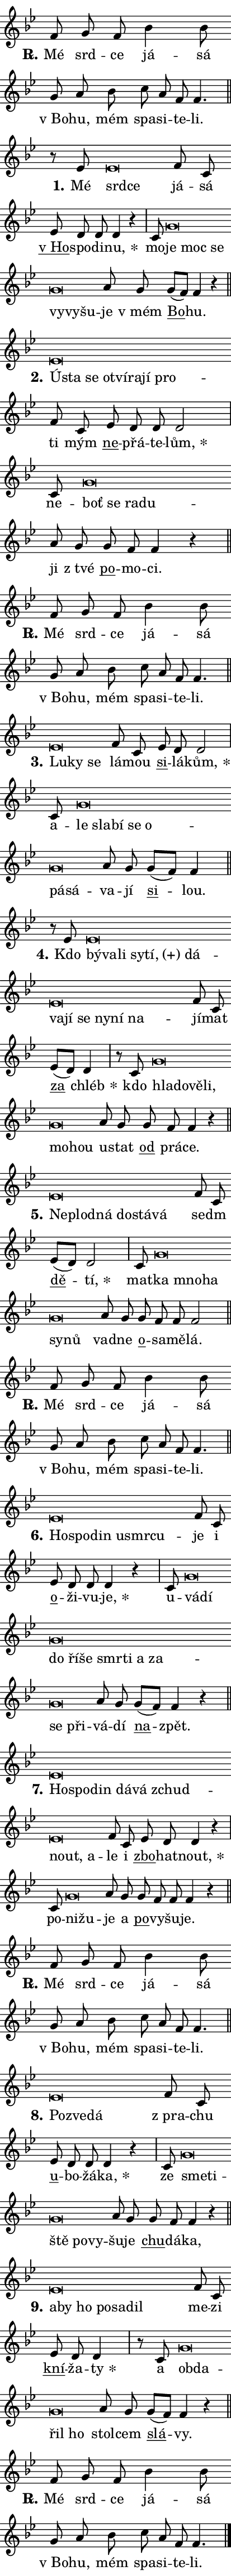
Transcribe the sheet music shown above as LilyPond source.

\version "2.22.1"
\header { tagline = "" }
\paper {
  indent = 0\cm
  top-margin = 0\cm
  right-margin = 0\cm
  bottom-margin = 0\cm
  left-margin = 0\cm
  paper-width = 7\cm
  page-breaking = #ly:one-page-breaking
  system-system-spacing.basic-distance = #11
  score-system-spacing.basic-distance = #11.3
  ragged-last = ##f
}


%% Author: Thomas Morley
%% https://lists.gnu.org/archive/html/lilypond-user/2020-05/msg00002.html
#(define (line-position grob)
"Returns position of @var[grob} in current system:
   @code{'start}, if at first time-step
   @code{'end}, if at last time-step
   @code{'middle} otherwise
"
  (let* ((col (ly:item-get-column grob))
         (ln (ly:grob-object col 'left-neighbor))
         (rn (ly:grob-object col 'right-neighbor))
         (col-to-check-left (if (ly:grob? ln) ln col))
         (col-to-check-right (if (ly:grob? rn) rn col))
         (break-dir-left
           (and
             (ly:grob-property col-to-check-left 'non-musical #f)
             (ly:item-break-dir col-to-check-left)))
         (break-dir-right
           (and
             (ly:grob-property col-to-check-right 'non-musical #f)
             (ly:item-break-dir col-to-check-right))))
        (cond ((eqv? 1 break-dir-left) 'start)
              ((eqv? -1 break-dir-right) 'end)
              (else 'middle))))

#(define (tranparent-at-line-position vctor)
  (lambda (grob)
  "Relying on @code{line-position} select the relevant enry from @var{vctor}.
Used to determine transparency,"
    (case (line-position grob)
      ((end) (not (vector-ref vctor 0)))
      ((middle) (not (vector-ref vctor 1)))
      ((start) (not (vector-ref vctor 2))))))

noteHeadBreakVisibility =
#(define-music-function (break-visibility)(vector?)
"Makes @code{NoteHead}s transparent relying on @var{break-visibility}"
#{
  \override NoteHead.transparent =
    #(tranparent-at-line-position break-visibility)
#})

#(define delete-ledgers-for-transparent-note-heads
  (lambda (grob)
    "Reads whether a @code{NoteHead} is transparent.
If so this @code{NoteHead} is removed from @code{'note-heads} from
@var{grob}, which is supposed to be @code{LedgerLineSpanner}.
As a result ledgers are not printed for this @code{NoteHead}"
    (let* ((nhds-array (ly:grob-object grob 'note-heads))
           (nhds-list
             (if (ly:grob-array? nhds-array)
                 (ly:grob-array->list nhds-array)
                 '()))
           ;; Relies on the transparent-property being done before
           ;; Staff.LedgerLineSpanner.after-line-breaking is executed.
           ;; This is fragile ...
           (to-keep
             (remove
               (lambda (nhd)
                 (ly:grob-property nhd 'transparent #f))
               nhds-list)))
      ;; TODO find a better method to iterate over grob-arrays, similiar
      ;; to filter/remove etc for lists
      ;; For now rebuilt from scratch
      (set! (ly:grob-object grob 'note-heads)  '())
      (for-each
        (lambda (nhd)
          (ly:pointer-group-interface::add-grob grob 'note-heads nhd))
        to-keep))))

hideNotes = {
  \noteHeadBreakVisibility #begin-of-line-visible
}
unHideNotes = {
  \noteHeadBreakVisibility #all-visible
}

% work-around for resetting accidentals
% https://lilypond.org/doc/v2.23/Documentation/notation/displaying-rhythms#unmetered-music
cadenzaMeasure = {
  \cadenzaOff
  \partial 1024 s1024
  \cadenzaOn
}

#(define-markup-command (accent layout props text) (markup?)
  "Underline accented syllable"
  (interpret-markup layout props
    #{\markup \override #'(offset . 4.3) \underline { #text }#}))

responsum = \markup \concat {
  "R" \hspace #-1.05 \path #0.1 #'((moveto 0 0.07) (lineto 0.9 0.8)) \hspace #0.05 "."
}

\layout {
    \context {
        \Staff
        \remove "Time_signature_engraver"
        \override LedgerLineSpanner.after-line-breaking = #delete-ledgers-for-transparent-note-heads
    }
    \context {
        \Voice {
            \override NoteHead.output-attributes = #'((class . "notehead"))
            \override Hairpin.height = #0.55
        }
    }
    \context {
        \Lyrics {
            \override StanzaNumber.output-attributes = #'((class . "stanzanumber"))
            \override LyricSpace.minimum-distance = #0.9
            \override LyricText.font-name = #"TeX Gyre Schola"
            \override LyricText.font-size = 1
            \override StanzaNumber.font-name = #"TeX Gyre Schola Bold"
            \override StanzaNumber.font-size = 1
        }
    }
}

% magnetic-lyrics.ily
%
%   written by
%     Jean Abou Samra <jean@abou-samra.fr>
%     Werner Lemberg <wl@gnu.org>
%
%   adapted by
%     Jiri Hon <jiri.hon@gmail.com>
%
% Version 2022-Apr-15

% https://www.mail-archive.com/lilypond-user@gnu.org/msg149350.html

#(define (Left_hyphen_pointer_engraver context)
   "Collect syllable-hyphen-syllable occurrences in lyrics and store
them in properties.  This engraver only looks to the left.  For
example, if the lyrics input is @code{foo -- bar}, it does the
following.

@itemize @bullet
@item
Set the @code{text} property of the @code{LyricHyphen} grob between
@q{foo} and @q{bar} to @code{foo}.

@item
Set the @code{left-hyphen} property of the @code{LyricText} grob with
text @q{foo} to the @code{LyricHyphen} grob between @q{foo} and
@q{bar}.
@end itemize

Use this auxiliary engraver in combination with the
@code{lyric-@/text::@/apply-@/magnetic-@/offset!} hook."
   (let ((hyphen #f)
         (text #f))
     (make-engraver
      (acknowledgers
       ((lyric-syllable-interface engraver grob source-engraver)
        (set! text grob)))
      (end-acknowledgers
       ((lyric-hyphen-interface engraver grob source-engraver)
        ;(when (not (grob::has-interface grob 'lyric-space-interface))
          (set! hyphen grob)));)
      ((stop-translation-timestep engraver)
       (when (and text hyphen)
         (ly:grob-set-object! text 'left-hyphen hyphen))
       (set! text #f)
       (set! hyphen #f)))))

#(define (lyric-text::apply-magnetic-offset! grob)
   "If the space between two syllables is less than the value in
property @code{LyricText@/.details@/.squash-threshold}, move the right
syllable to the left so that it gets concatenated with the left
syllable.

Use this function as a hook for
@code{LyricText@/.after-@/line-@/breaking} if the
@code{Left_@/hyphen_@/pointer_@/engraver} is active."
   (let ((hyphen (ly:grob-object grob 'left-hyphen #f)))
     (when hyphen
       (let ((left-text (ly:spanner-bound hyphen LEFT)))
         (when (grob::has-interface left-text 'lyric-syllable-interface)
           (let* ((common (ly:grob-common-refpoint grob left-text X))
                  (this-x-ext (ly:grob-extent grob common X))
                  (left-x-ext
                   (begin
                     ;; Trigger magnetism for left-text.
                     (ly:grob-property left-text 'after-line-breaking)
                     (ly:grob-extent left-text common X)))
                  ;; `delta` is the gap width between two syllables.
                  (delta (- (interval-start this-x-ext)
                            (interval-end left-x-ext)))
                  (details (ly:grob-property grob 'details))
                  (threshold (assoc-get 'squash-threshold details 0.2)))
             (when (< delta threshold)
               (let* (;; We have to manipulate the input text so that
                      ;; ligatures crossing syllable boundaries are not
                      ;; disabled.  For languages based on the Latin
                      ;; script this is essentially a beautification.
                      ;; However, for non-Western scripts it can be a
                      ;; necessity.
                      (lt (ly:grob-property left-text 'text))
                      (rt (ly:grob-property grob 'text))
                      (is-space (grob::has-interface hyphen 'lyric-space-interface))
                      (space (if is-space " " ""))
                      (space-markup (grob-interpret-markup grob " "))
                      (space-size (interval-length (ly:stencil-extent space-markup X)))
                      (extra-delta (if is-space space-size 0))
                      ;; Append new syllable.
                      (ltrt-space (if (and (string? lt) (string? rt))
                                (string-append lt space rt)
                                (make-concat-markup (list lt space rt))))
                      ;; Right-align `ltrt` to the right side.
                      (ltrt-space-markup (grob-interpret-markup
                               grob
                               (make-translate-markup
                                (cons (interval-length this-x-ext) 0)
                                (make-right-align-markup ltrt-space)))))
                 (begin
                   ;; Don't print `left-text`.
                   (ly:grob-set-property! left-text 'stencil #f)
                   ;; Set text and stencil (which holds all collected
                   ;; syllables so far) and shift it to the left.
                   (ly:grob-set-property! grob 'text ltrt-space)
                   (ly:grob-set-property! grob 'stencil ltrt-space-markup)
                   (ly:grob-translate-axis! grob (- (- delta extra-delta)) X))))))))))


#(define (lyric-hyphen::displace-bounds-first grob)
   ;; Make very sure this callback isn't triggered too early.
   (let ((left (ly:spanner-bound grob LEFT))
         (right (ly:spanner-bound grob RIGHT)))
     (ly:grob-property left 'after-line-breaking)
     (ly:grob-property right 'after-line-breaking)
     (ly:lyric-hyphen::print grob)))

squashThreshold = #0.4

\layout {
  \context {
    \Lyrics
    \consists #Left_hyphen_pointer_engraver
    \override LyricText.after-line-breaking =
      #lyric-text::apply-magnetic-offset!
    \override LyricHyphen.stencil = #lyric-hyphen::displace-bounds-first
    \override LyricText.details.squash-threshold = \squashThreshold
    \override LyricHyphen.minimum-distance = 0
    \override LyricHyphen.minimum-length = \squashThreshold
  }
}

squash = \override LyricText.details.squash-threshold = 9999
unSquash = \override LyricText.details.squash-threshold = \squashThreshold

left = \override LyricText.self-alignment-X = #LEFT
unLeft = \revert LyricText.self-alignment-X

starOffset = #(lambda (grob) 
                (let ((x_offset (ly:self-alignment-interface::aligned-on-x-parent grob)))
                  (if (= x_offset 0) 0 (+ x_offset 1.2))))

star = #(define-music-function (syllable)(string?)
"Append star separator at the end of a syllable"
#{
  \once \override LyricText.X-offset = #starOffset
  \lyricmode { \markup {
    #syllable
    \override #'((font-name . "TeX Gyre Schola Bold")) \hspace #0.2 \lower #0.65 \larger "*"
  } }
#})

starAccent = #(define-music-function (syllable)(string?)
"Append star separator at the end of a syllable and make accent"
#{
  \once \override LyricText.X-offset = #starOffset
  \lyricmode { \markup {
    \accent #syllable
    \override #'((font-name . "TeX Gyre Schola Bold")) \hspace #0.2 \lower #0.65 \larger "*"
  } }
#})

breath = #(define-music-function (syllable)(string?)
"Append breathing indicator at the end of a syllable"
#{
  \lyricmode { \markup { #syllable "+" } }
#})

optionalBreath = #(define-music-function (syllable)(string?)
"Append optional breathing indicator at the end of a syllable"
#{
  \lyricmode { \markup { #syllable "(+)" } }
#})


\score {
    <<
        \new Voice = "melody" { \cadenzaOn \key bes \major \relative { f'8 g f bes4 bes8 \bar "" g a bes \bar "" c a f f4. \cadenzaMeasure \bar "||" \break } }
        \new Lyrics \lyricsto "melody" { \lyricmode { \set stanza = \responsum
Mé srd -- ce já -- sá "v Bo" -- hu, mém spa -- si -- te -- li. } }
    >>
    \layout {}
}

\score {
    <<
        \new Voice = "melody" { \cadenzaOn \key bes \major \relative { r8 es' es\breve*1/16 \hideNotes \breve*1/16 \bar "" \unHideNotes f8 c \bar "" es d d d4 r \cadenzaMeasure \bar "|" c8 g'\breve*1/16 \hideNotes \breve*1/16 \bar "" \breve*1/16 \bar "" \breve*1/16 \bar "" \breve*1/16 \breve*1/16 \bar "" \unHideNotes a8 g \bar "" g[( f)] f4 r \cadenzaMeasure \bar "||" \break } }
        \new Lyrics \lyricsto "melody" { \lyricmode { \set stanza = "1."
Mé \left srd -- \squash ce \unLeft \unSquash já -- sá \markup \accent "v Ho" -- spo -- di -- \star nu, mo -- \left je \squash moc se vy -- vy -- šu -- \unLeft \unSquash je "v mém" \markup \accent Bo -- hu. } }
    >>
    \layout {}
}

\score {
    <<
        \new Voice = "melody" { \cadenzaOn \key bes \major \relative { es'\breve*1/16 \hideNotes \breve*1/16 \bar "" \breve*1/16 \bar "" \breve*1/16 \bar "" \breve*1/16 \bar "" \breve*1/16 \bar "" \breve*1/16 \breve*1/16 \bar "" \unHideNotes f8 c \bar "" es d d d2 \cadenzaMeasure \bar "|" c8 g'\breve*1/16 \hideNotes \breve*1/16 \bar "" \breve*1/16 \breve*1/16 \bar "" \unHideNotes a8 g \bar "" g f f4 r \cadenzaMeasure \bar "||" \break } }
        \new Lyrics \lyricsto "melody" { \lyricmode { \set stanza = "2."
\left Ú -- \squash sta se o -- tví -- ra -- jí pro -- \unLeft \unSquash ti mým \markup \accent ne -- přá -- te -- \star lům, ne -- \left boť \squash se ra -- du -- \unLeft \unSquash ji "z tvé" \markup \accent po -- mo -- ci. } }
    >>
    \layout {}
}

\score {
    <<
        \new Voice = "melody" { \cadenzaOn \key bes \major \relative { f'8 g f bes4 bes8 \bar "" g a bes \bar "" c a f f4. \cadenzaMeasure \bar "||" \break } }
        \new Lyrics \lyricsto "melody" { \lyricmode { \set stanza = \responsum
Mé srd -- ce já -- sá "v Bo" -- hu, mém spa -- si -- te -- li. } }
    >>
    \layout {}
}

\score {
    <<
        \new Voice = "melody" { \cadenzaOn \key bes \major \relative { es'\breve*1/16 \hideNotes \breve*1/16 \breve*1/16 \bar "" \unHideNotes f8 c \bar "" es d d2 \cadenzaMeasure \bar "|" c8 g'\breve*1/16 \hideNotes \breve*1/16 \bar "" \breve*1/16 \bar "" \breve*1/16 \bar "" \breve*1/16 \bar "" \breve*1/16 \breve*1/16 \bar "" \unHideNotes a8 g \bar "" g[( f)] f4 \cadenzaMeasure \bar "||" \break } }
        \new Lyrics \lyricsto "melody" { \lyricmode { \set stanza = "3."
\left Lu -- \squash ky se \unLeft \unSquash lá -- mou \markup \accent si -- lá -- \star kům, a -- \left le \squash sla -- bí se o -- pá -- sá -- \unLeft \unSquash va -- jí \markup \accent si -- lou. } }
    >>
    \layout {}
}

\score {
    <<
        \new Voice = "melody" { \cadenzaOn \key bes \major \relative { r8 es' es\breve*1/16 \hideNotes \breve*1/16 \bar "" \breve*1/16 \bar "" \breve*1/16 \bar "" \breve*1/16 \bar "" \breve*1/16 \bar "" \breve*1/16 \bar "" \breve*1/16 \bar "" \breve*1/16 \bar "" \breve*1/16 \bar "" \breve*1/16 \breve*1/16 \bar "" \unHideNotes f8 c \bar "" es[( d)] d4 \cadenzaMeasure \bar "|" r8 c8 g'\breve*1/16 \hideNotes \breve*1/16 \bar "" \breve*1/16 \bar "" \breve*1/16 \bar "" \breve*1/16 \breve*1/16 \bar "" \unHideNotes a8 g \bar "" g f f4 r \cadenzaMeasure \bar "||" \break } }
        \new Lyrics \lyricsto "melody" { \lyricmode { \set stanza = "4."
Kdo \left bý -- \squash va -- li sy -- \optionalBreath tí, dá -- va -- jí se ny -- ní na -- \unLeft \unSquash jí -- mat \markup \accent za \star chléb kdo \left hla -- \squash do -- vě -- li, mo -- hou \unLeft \unSquash u -- stat \markup \accent od prá -- ce. } }
    >>
    \layout {}
}

\score {
    <<
        \new Voice = "melody" { \cadenzaOn \key bes \major \relative { es'\breve*1/16 \hideNotes \breve*1/16 \bar "" \breve*1/16 \bar "" \breve*1/16 \bar "" \breve*1/16 \breve*1/16 \bar "" \unHideNotes f8 c \bar "" es[( d)] d2 \cadenzaMeasure \bar "|" c8 g'\breve*1/16 \hideNotes \breve*1/16 \bar "" \breve*1/16 \bar "" \breve*1/16 \breve*1/16 \bar "" \unHideNotes a8 g \bar "" g f f f2 \cadenzaMeasure \bar "||" \break } }
        \new Lyrics \lyricsto "melody" { \lyricmode { \set stanza = "5."
\left Ne -- \squash plod -- ná do -- stá -- vá \unLeft \unSquash se -- dm \markup \accent dě -- \star tí, mat -- \left ka \squash mno -- ha sy -- nů \unLeft \unSquash vad -- ne \markup \accent o -- sa -- mě -- lá. } }
    >>
    \layout {}
}

\score {
    <<
        \new Voice = "melody" { \cadenzaOn \key bes \major \relative { f'8 g f bes4 bes8 \bar "" g a bes \bar "" c a f f4. \cadenzaMeasure \bar "||" \break } }
        \new Lyrics \lyricsto "melody" { \lyricmode { \set stanza = \responsum
Mé srd -- ce já -- sá "v Bo" -- hu, mém spa -- si -- te -- li. } }
    >>
    \layout {}
}

\score {
    <<
        \new Voice = "melody" { \cadenzaOn \key bes \major \relative { es'\breve*1/16 \hideNotes \breve*1/16 \bar "" \breve*1/16 \bar "" \breve*1/16 \bar "" \breve*1/16 \breve*1/16 \bar "" \unHideNotes f8 c \bar "" es d d d4 r \cadenzaMeasure \bar "|" c8 g'\breve*1/16 \hideNotes \breve*1/16 \bar "" \breve*1/16 \bar "" \breve*1/16 \bar "" \breve*1/16 \bar "" \breve*1/16 \bar "" \breve*1/16 \bar "" \breve*1/16 \bar "" \breve*1/16 \bar "" \breve*1/16 \breve*1/16 \bar "" \unHideNotes a8 g \bar "" g[( f)] f4 r \cadenzaMeasure \bar "||" \break } }
        \new Lyrics \lyricsto "melody" { \lyricmode { \set stanza = "6."
\left Ho -- \squash spo -- din u -- smr -- cu -- \unLeft \unSquash je i \markup \accent o -- ži -- vu -- \star je, u -- \left vá -- \squash dí do ří -- še smr -- ti a za -- se při -- \unLeft \unSquash vá -- dí \markup \accent na -- zpět. } }
    >>
    \layout {}
}

\score {
    <<
        \new Voice = "melody" { \cadenzaOn \key bes \major \relative { es'\breve*1/16 \hideNotes \breve*1/16 \bar "" \breve*1/16 \bar "" \breve*1/16 \bar "" \breve*1/16 \bar "" \breve*1/16 \bar "" \breve*1/16 \breve*1/16 \bar "" \unHideNotes f8 c \bar "" es d d4 r \cadenzaMeasure \bar "|" c8 g'\breve*1/16 \hideNotes \breve*1/16 \bar "" \unHideNotes a8 g \bar "" g f f f4 r \cadenzaMeasure \bar "||" \break } }
        \new Lyrics \lyricsto "melody" { \lyricmode { \set stanza = "7."
\left Ho -- \squash spo -- din dá -- vá zchud -- nout, a -- \unLeft \unSquash le i \markup \accent zbo -- hat -- \star nout, po -- \left ni -- \squash žu -- \unLeft \unSquash je a \markup \accent po -- vy -- šu -- je. } }
    >>
    \layout {}
}

\score {
    <<
        \new Voice = "melody" { \cadenzaOn \key bes \major \relative { f'8 g f bes4 bes8 \bar "" g a bes \bar "" c a f f4. \cadenzaMeasure \bar "||" \break } }
        \new Lyrics \lyricsto "melody" { \lyricmode { \set stanza = \responsum
Mé srd -- ce já -- sá "v Bo" -- hu, mém spa -- si -- te -- li. } }
    >>
    \layout {}
}

\score {
    <<
        \new Voice = "melody" { \cadenzaOn \key bes \major \relative { es'\breve*1/16 \hideNotes \breve*1/16 \breve*1/16 \bar "" \unHideNotes f8 c \bar "" es d d d4 r \cadenzaMeasure \bar "|" c8 g'\breve*1/16 \hideNotes \breve*1/16 \bar "" \breve*1/16 \bar "" \breve*1/16 \breve*1/16 \bar "" \unHideNotes a8 g \bar "" g f f4 r \cadenzaMeasure \bar "||" \break } }
        \new Lyrics \lyricsto "melody" { \lyricmode { \set stanza = "8."
\left Po -- \squash zve -- dá \unLeft \unSquash "z pra" -- chu \markup \accent u -- bo -- žá -- \star ka, ze \left sme -- \squash ti -- ště po -- vy -- \unLeft \unSquash šu -- je \markup \accent chu -- dá -- ka, } }
    >>
    \layout {}
}

\score {
    <<
        \new Voice = "melody" { \cadenzaOn \key bes \major \relative { es'\breve*1/16 \hideNotes \breve*1/16 \bar "" \breve*1/16 \bar "" \breve*1/16 \bar "" \breve*1/16 \breve*1/16 \bar "" \unHideNotes f8 c \bar "" es d d4 \cadenzaMeasure \bar "|" r8 c8 g'\breve*1/16 \hideNotes \breve*1/16 \bar "" \breve*1/16 \breve*1/16 \bar "" \unHideNotes a8 g \bar "" g[( f)] f4 r \cadenzaMeasure \bar "||" \break } }
        \new Lyrics \lyricsto "melody" { \lyricmode { \set stanza = "9."
\left a -- \squash by ho po -- sa -- dil \unLeft \unSquash me -- zi \markup \accent kní -- ža -- \star ty a \left ob -- \squash da -- řil ho \unLeft \unSquash stol -- cem \markup \accent slá -- vy. } }
    >>
    \layout {}
}

\score {
    <<
        \new Voice = "melody" { \cadenzaOn \key bes \major \relative { f'8 g f bes4 bes8 \bar "" g a bes \bar "" c a f f4. \cadenzaMeasure \bar "||" \break } \bar "|." }
        \new Lyrics \lyricsto "melody" { \lyricmode { \set stanza = \responsum
Mé srd -- ce já -- sá "v Bo" -- hu, mém spa -- si -- te -- li. } }
    >>
    \layout {}
}
